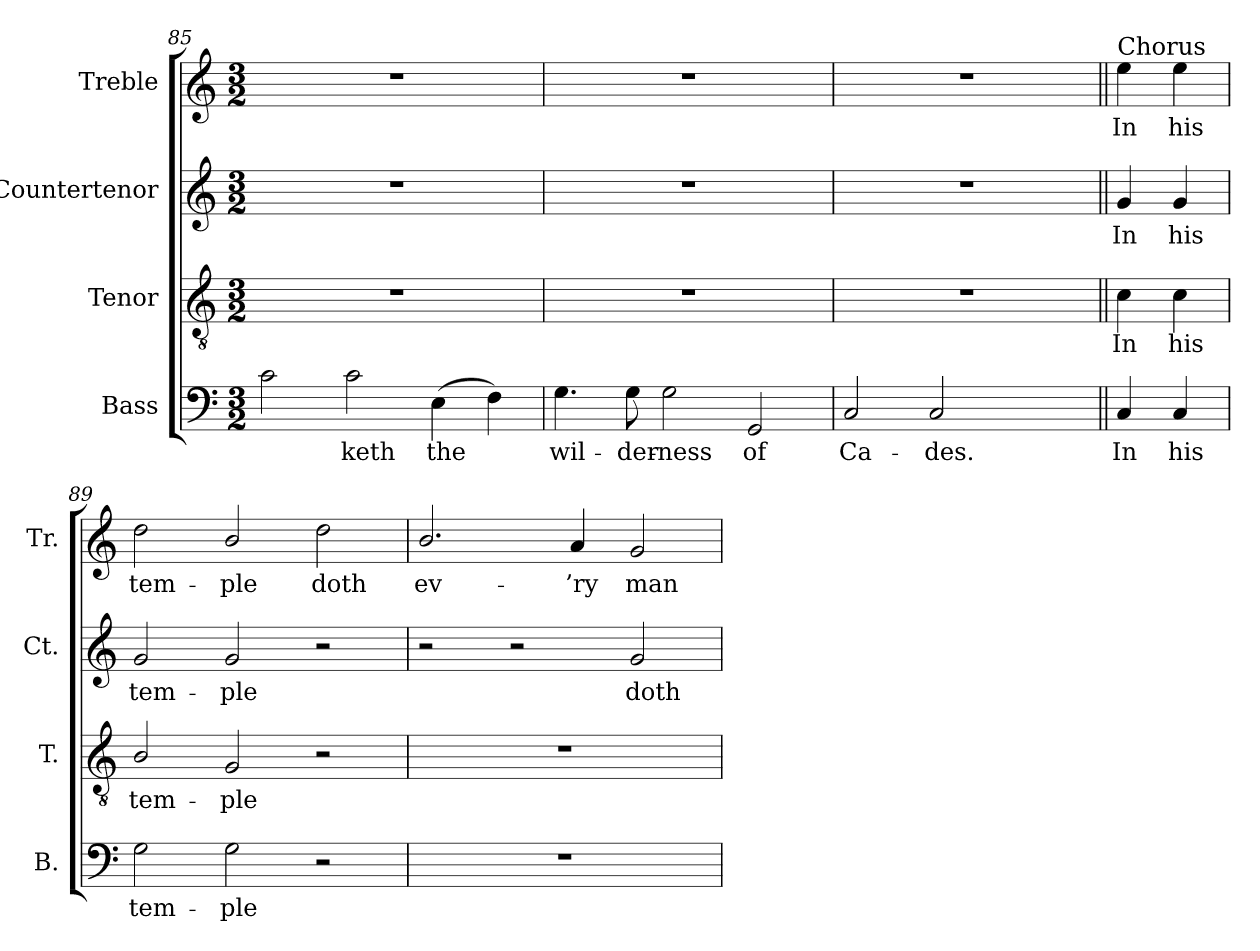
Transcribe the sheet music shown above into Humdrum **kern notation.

**kern	**text	**kern	**text	**kern	**text	**kern	**text
*part4	*part4	*part3	*part3	*part2	*part2	*part1	*part1
*staff4	*staff4	*staff3	*staff3	*staff2	*staff2	*staff1	*staff1
*I"Bass	*	*I"Tenor	*	*I"Countertenor	*	*I"Treble	*
*I'B.	*	*I'T.	*	*I'Ct.	*	*I'Tr.	*
*clefF4	*	*clefGv2	*	*clefG2	*	*clefG2	*
*	*	*ITrd7c12	*	*	*	*	*
*k[]	*	*k[]	*	*k[]	*	*k[]	*
*C:	*	*C:	*	*C:	*	*C:	*
*M3/2	*	*M3/2	*	*M3/2	*	*M3/2	*
=85	=85	=85	=85	=85	=85	=85	=85
!	!	!LO:N:vis=1	!	!LO:N:vis=1	!	!LO:N:vis=1	!
2ci\	.	1.r	.	1.r	.	1.r	.
!	!LO:LY:b:color=#000000	!	!	!	!	!	!
2ci\	-keth	.	.	.	.	.	.
!	!LO:LY:b:color=#000000	!	!	!	!	!	!
(4Ei\	the	.	.	.	.	.	.
4Fi\)	.	.	.	.	.	.	.
=86	=86	=86	=86	=86	=86	=86	=86
!	!LO:LY:b:color=#000000	!LO:N:vis=1	!	!LO:N:vis=1	!	!LO:N:vis=1	!
4.Gi\	wil-	1.r	.	1.r	.	1.r	.
!	!LO:LY:b:color=#000000	!	!	!	!	!	!
8Gi\	-der-	.	.	.	.	.	.
!	!LO:LY:b:color=#000000	!	!	!	!	!	!
2Gi\	-ness	.	.	.	.	.	.
!	!LO:LY:b:color=#000000	!	!	!	!	!	!
2GGi/	of	.	.	.	.	.	.
=87	=87	=87	=87	=87	=87	=87	=87
!	!LO:LY:b:color=#000000	!	!	!	!	!	!
2Ci/	Ca-	1.r	.	1.r	.	1.r	.
!	!LO:LY:b:color=#000000	!	!	!	!	!	!
2Ci/	-des.	.	.	.	.	.	.
2ryy	.	.	.	.	.	.	.
!!LO:PB:g=z
=88||	=88||	=88||	=88||	=88||	=88||	=88||	=88||
!	!LO:LY:b:color=#000000	!	!	!	!	!	!
!	!	!	!LO:LY:b:color=#000000	!	!	!	!
!	!	!	!	!	!LO:LY:b:color=#000000	!	!
!	!	!	!	!	!	!LO:TX:a:t=Chorus	!
!	!	!	!	!	!	!	!LO:LY:b:color=#000000
4Ci/	In	4Ci\	In	4gi/	In	4eei\	In
!	!LO:LY:b:color=#000000	!	!	!	!	!	!
!	!	!	!LO:LY:b:color=#000000	!	!	!	!
!	!	!	!	!	!LO:LY:b:color=#000000	!	!
!	!	!	!	!	!	!	!LO:LY:b:color=#000000
4Ci/	his	4Ci\	his	4gi/	his	4eei\	his
=89	=89	=89	=89	=89	=89	=89	=89
!	!LO:LY:b:color=#000000	!	!	!	!	!	!
!	!	!	!LO:LY:b:color=#000000	!	!	!	!
!	!	!	!	!	!LO:LY:b:color=#000000	!	!
!	!	!	!	!	!	!	!LO:LY:b:color=#000000
2Gi\	tem-	2BBi/	tem-	2gi/	tem-	2ddi\	tem-
!	!LO:LY:b:color=#000000	!	!	!	!	!	!
!	!	!	!LO:LY:b:color=#000000	!	!	!	!
!	!	!	!	!	!LO:LY:b:color=#000000	!	!
!	!	!	!	!	!	!	!LO:LY:b:color=#000000
2Gi\	-ple	2GGi/	-ple	2gi/	-ple	2bi/	-ple
!	!	!	!	!	!	!	!LO:LY:b:color=#000000
2r	.	2r	.	2r	.	2ddi\	doth
=90	=90	=90	=90	=90	=90	=90	=90
!LO:N:vis=1	!	!LO:N:vis=1	!	!	!	!	!
!	!	!	!	!	!	!	!LO:LY:b:color=#000000
1.r	.	1.r	.	2r	.	2.bi/	ev-
.	.	.	.	2r	.	.	.
!	!	!	!	!	!	!	!LO:LY:b:color=#000000
.	.	.	.	.	.	4ai/	-’ry
!	!	!	!	!	!LO:LY:b:color=#000000	!	!
!	!	!	!	!	!	!	!LO:LY:b:color=#000000
.	.	.	.	2gi/	doth	2gi/	man
=	=	=	=	=	=	=	=
*-	*-	*-	*-	*-	*-	*-	*-
